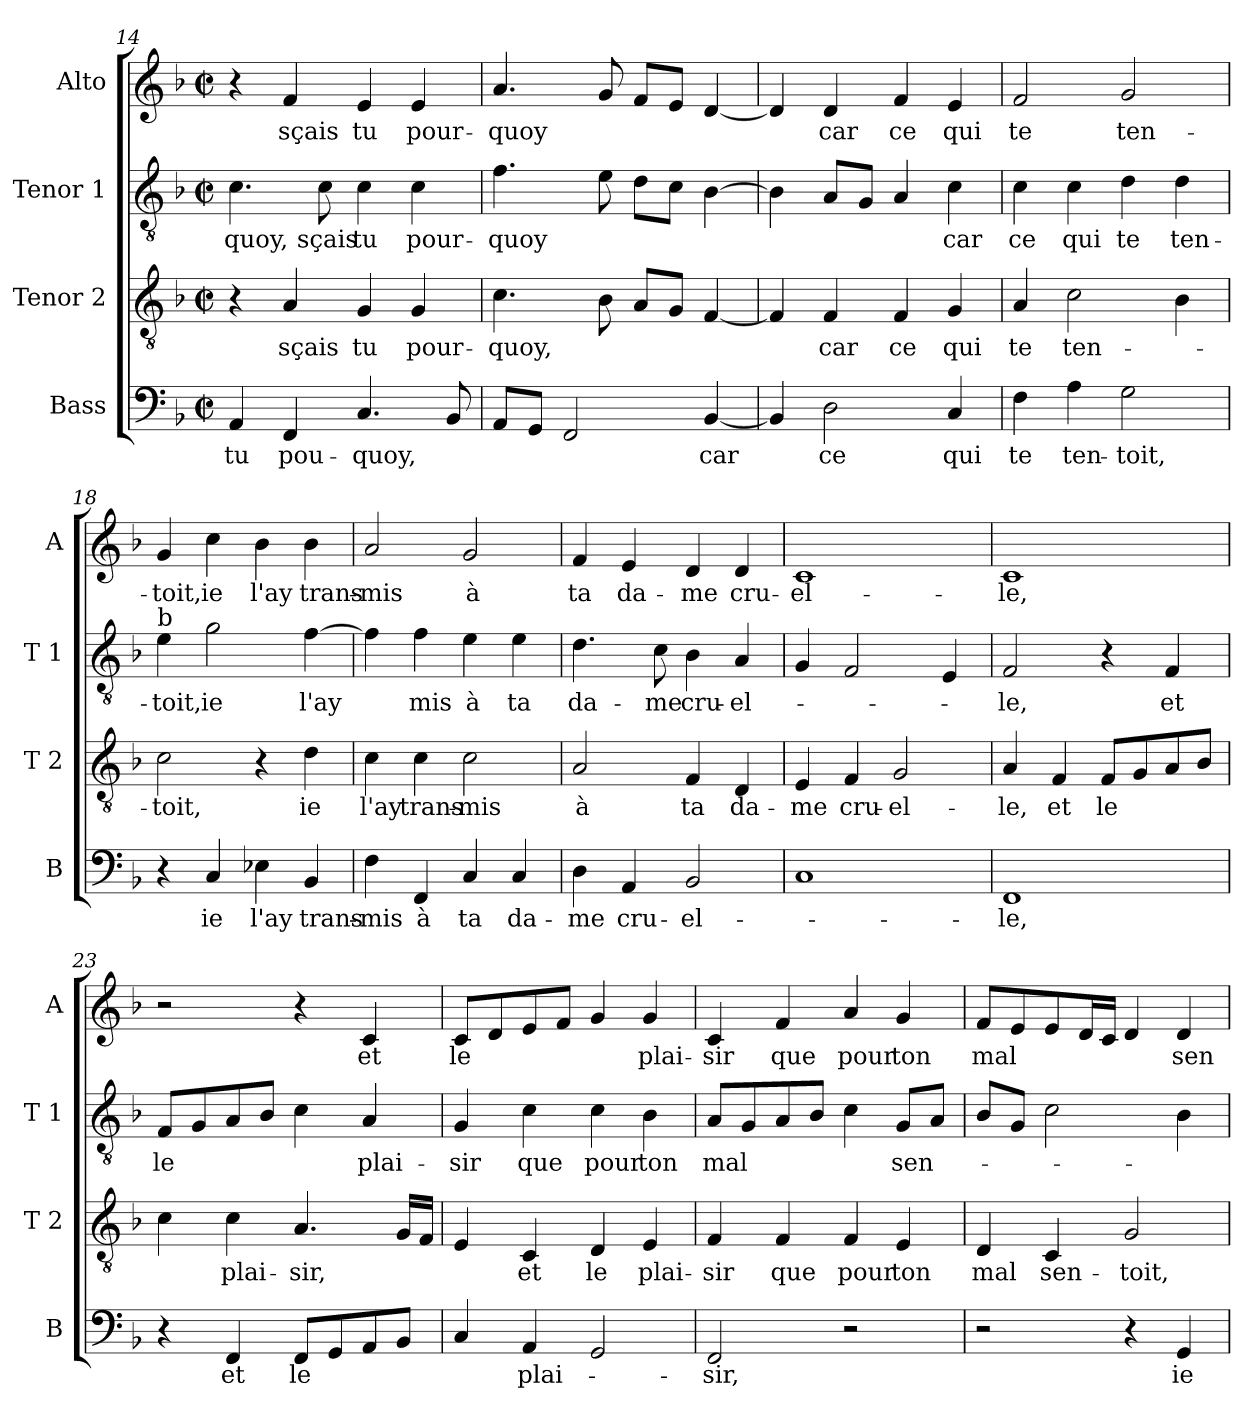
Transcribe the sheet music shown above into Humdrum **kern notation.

**kern	**text	**kern	**text	**kern	**text	**kern	**text
*part4	*part4	*part3	*part3	*part2	*part2	*part1	*part1
*staff4	*staff4	*staff3	*staff3	*staff2	*staff2	*staff1	*staff1
*I"Bass	*	*I"Tenor 2	*	*I"Tenor 1	*	*I"Alto	*
*I'B	*	*I'T 2	*	*I'T 1	*	*I'A	*
*clefF4	*	*clefGv2	*	*clefGv2	*	*clefG2	*
*k[b-]	*	*k[b-]	*	*k[b-]	*	*k[b-]	*
*F:	*	*F:	*	*F:	*	*F:	*
*M2/2	*	*M2/2	*	*M2/2	*	*M2/2	*
*met(c|)	*	*met(c|)	*	*met(c|)	*	*met(c|)	*
=14	=14	=14	=14	=14	=14	=14	=14
!	!LO:LY:b	!	!	!	!LO:LY:b	!	!
4AA/	tu	4r	.	4.c\	-quoy,	4r	.
!	!LO:LY:b	!	!LO:LY:b	!	!	!	!LO:LY:b
4FF/	pou-	4A/	sçais	.	.	4f/	sçais
!	!	!	!	!	!LO:LY:b	!	!
.	.	.	.	8c\	sçais	.	.
!	!LO:LY:b	!	!LO:LY:b	!	!LO:LY:b	!	!LO:LY:b
4.C/	-quoy,	4G/	tu	4c\	tu	4e/	tu
!	!	!	!LO:LY:b	!	!LO:LY:b	!	!LO:LY:b
.	.	4G/	pour-	4c\	pour-	4e/	pour-
8BB-/	.	.	.	.	.	.	.
=15	=15	=15	=15	=15	=15	=15	=15
!	!	!	!LO:LY:b	!	!LO:LY:b	!	!LO:LY:b
8AA/L	.	4.c\	-quoy,	4.f\	-quoy	4.a/	-quoy
8GG/J	.	.	.	.	.	.	.
2FF/	.	.	.	.	.	.	.
.	.	8B-\	.	8e\	.	8g/	.
.	.	8A/L	.	8d\L	.	8f/L	.
.	.	8G/J	.	8c\J	.	8e/J	.
!	!LO:LY:b	!	!	!	!	!	!
[4BB-/	car	[4F/	.	[4B-\	.	[4d/	.
!!LO:LB:g=z
=16	=16	=16	=16	=16	=16	=16	=16
4BB-/]	.	4F/]	.	4B-\]	.	4d/]	.
!	!LO:LY:b	!	!LO:LY:b	!	!	!	!LO:LY:b
2D\	ce	4F/	car	8A/L	.	4d/	car
.	.	.	.	8G/J	.	.	.
!	!	!	!LO:LY:b	!	!	!	!LO:LY:b
.	.	4F/	ce	4A/	.	4f/	ce
!	!LO:LY:b	!	!LO:LY:b	!	!LO:LY:b	!	!LO:LY:b
4C/	qui	4G/	qui	4c\	car	4e/	qui
=17	=17	=17	=17	=17	=17	=17	=17
!	!LO:LY:b	!	!LO:LY:b	!	!LO:LY:b	!	!LO:LY:b
4F\	te	4A/	te	4c\	ce	2f/	te
!	!LO:LY:b	!	!LO:LY:b	!	!LO:LY:b	!	!
4A\	ten-	2c\	ten-	4c\	qui	.	.
!	!LO:LY:b	!	!	!	!LO:LY:b	!	!LO:LY:b
2G\	-toit,	.	.	4d\	te	2g/	ten-
!	!	!	!	!	!LO:LY:b	!	!
.	.	4B-\	.	4d\	ten-	.	.
=18	=18	=18	=18	=18	=18	=18	=18
!	!	!	!	!LO:TX:a:t=b	!	!	!
!	!	!	!LO:LY:b	!	!LO:LY:b	!	!LO:LY:b
4r	.	2c\	-toit,	4e\	-toit,	4g/	-toit,
!	!LO:LY:b	!	!	!	!LO:LY:b	!	!LO:LY:b
4C/	ie	.	.	2g\	ie	4cc\	ie
!	!LO:LY:b	!	!	!	!	!	!LO:LY:b
4E-X\	l'ay	4r	.	.	.	4b-\	l'ay
!	!LO:LY:b	!	!LO:LY:b	!	!LO:LY:b	!	!LO:LY:b
4BB-/	trans-	4d\	ie	[4f\	l'ay	4b-\	trans-
=19	=19	=19	=19	=19	=19	=19	=19
!	!LO:LY:b	!	!LO:LY:b	!	!	!	!LO:LY:b
4F\	-mis	4c\	l'ay	4f\]	.	2a/	-mis
!	!LO:LY:b	!	!LO:LY:b	!	!LO:LY:b	!	!
4FF/	à	4c\	trans-	4f\	mis	.	.
!	!LO:LY:b	!	!LO:LY:b	!	!LO:LY:b	!	!LO:LY:b
4C/	ta	2c\	-mis	4e\	à	2g/	à
!	!LO:LY:b	!	!	!	!LO:LY:b	!	!
4C/	da-	.	.	4e\	ta	.	.
=20	=20	=20	=20	=20	=20	=20	=20
!	!LO:LY:b	!	!LO:LY:b	!	!LO:LY:b	!	!LO:LY:b
4D\	-me	2A/	à	4.d\	da-	4f/	ta
!	!LO:LY:b	!	!	!	!	!	!LO:LY:b
4AA/	cru-	.	.	.	.	4e/	da-
!	!	!	!	!	!LO:LY:b	!	!
.	.	.	.	8c\	-me	.	.
!	!LO:LY:b	!	!LO:LY:b	!	!LO:LY:b	!	!LO:LY:b
2BB-/	-el-	4F/	ta	4B-\	cru-	4d/	-me
!	!	!	!LO:LY:b	!	!LO:LY:b	!	!LO:LY:b
.	.	4D/	da-	4A/	-el-	4d/	cru-
=21	=21	=21	=21	=21	=21	=21	=21
!	!	!	!LO:LY:b	!	!	!	!LO:LY:b
1C	.	4E/	-me	4G/	.	1c	-el-
!	!	!	!LO:LY:b	!	!	!	!
.	.	4F/	cru-	2F/	.	.	.
!	!	!	!LO:LY:b	!	!	!	!
.	.	2G/	-el-	.	.	.	.
.	.	.	.	4E/	.	.	.
!!LO:LB:g=z
=22	=22	=22	=22	=22	=22	=22	=22
!	!LO:LY:b	!	!LO:LY:b	!	!LO:LY:b	!	!LO:LY:b
1FF	-le,	4A/	-le,	2F/	-le,	1c	-le,
!	!	!	!LO:LY:b	!	!	!	!
.	.	4F/	et	.	.	.	.
!	!	!	!LO:LY:b	!	!	!	!
.	.	8F/L	le	4r	.	.	.
.	.	8G/	.	.	.	.	.
!	!	!	!	!	!LO:LY:b	!	!
.	.	8A/	.	4F/	et	.	.
.	.	8B-/J	.	.	.	.	.
=23	=23	=23	=23	=23	=23	=23	=23
!	!	!	!	!	!LO:LY:b	!	!
4r	.	4c\	.	8F/L	le	2r	.
.	.	.	.	8G/	.	.	.
!	!LO:LY:b	!	!LO:LY:b	!	!	!	!
4FF/	et	4c\	plai-	8A/	.	.	.
.	.	.	.	8B-/J	.	.	.
!	!LO:LY:b	!	!LO:LY:b	!	!	!	!
8FF/L	le	4.A/	-sir,	4c\	.	4r	.
8GG/	.	.	.	.	.	.	.
!	!	!	!	!	!LO:LY:b	!	!LO:LY:b
8AA/	.	.	.	4A/	plai-	4c/	et
8BB-/J	.	16G/LL	.	.	.	.	.
.	.	16F/JJ	.	.	.	.	.
=24	=24	=24	=24	=24	=24	=24	=24
!	!	!	!	!	!LO:LY:b	!	!LO:LY:b
4C/	.	4E/	.	4G/	-sir	8c/L	le
.	.	.	.	.	.	8d/	.
!	!LO:LY:b	!	!LO:LY:b	!	!LO:LY:b	!	!
4AA/	plai-	4C/	et	4c\	que	8e/	.
.	.	.	.	.	.	8f/J	.
!	!	!	!LO:LY:b	!	!LO:LY:b	!	!
2GG/	.	4D/	le	4c\	pour	4g/	.
!	!	!	!LO:LY:b	!	!LO:LY:b	!	!LO:LY:b
.	.	4E/	plai-	4B-\	ton	4g/	plai-
=25	=25	=25	=25	=25	=25	=25	=25
!	!LO:LY:b	!	!LO:LY:b	!	!LO:LY:b	!	!LO:LY:b
2FF/	-sir,	4F/	-sir	8A/L	mal	4c/	-sir
.	.	.	.	8G/	.	.	.
!	!	!	!LO:LY:b	!	!	!	!LO:LY:b
.	.	4F/	que	8A/	.	4f/	que
.	.	.	.	8B-/J	.	.	.
!	!	!	!LO:LY:b	!	!	!	!LO:LY:b
2r	.	4F/	pour	4c\	.	4a/	pour
!	!	!	!LO:LY:b	!	!LO:LY:b	!	!LO:LY:b
.	.	4E/	ton	8G/L	sen-	4g/	ton
.	.	.	.	8A/J	.	.	.
=26	=26	=26	=26	=26	=26	=26	=26
!	!	!	!LO:LY:b	!	!	!	!LO:LY:b
2r	.	4D/	mal	8B-/L	.	8f/L	mal
.	.	.	.	8G/J	.	8e/	.
!	!	!	!LO:LY:b	!	!	!	!
.	.	4C/	sen-	2c\	.	8e/	.
.	.	.	.	.	.	16d/L	.
.	.	.	.	.	.	16c/JJ	.
!	!	!	!LO:LY:b	!	!	!	!
4r	.	2G/	-toit,	.	.	4d/	.
!	!LO:LY:b	!	!	!	!	!	!LO:LY:b
4GG/	ie	.	.	4B-\	.	4d/	sen-
=	=	=	=	=	=	=	=
*-	*-	*-	*-	*-	*-	*-	*-
